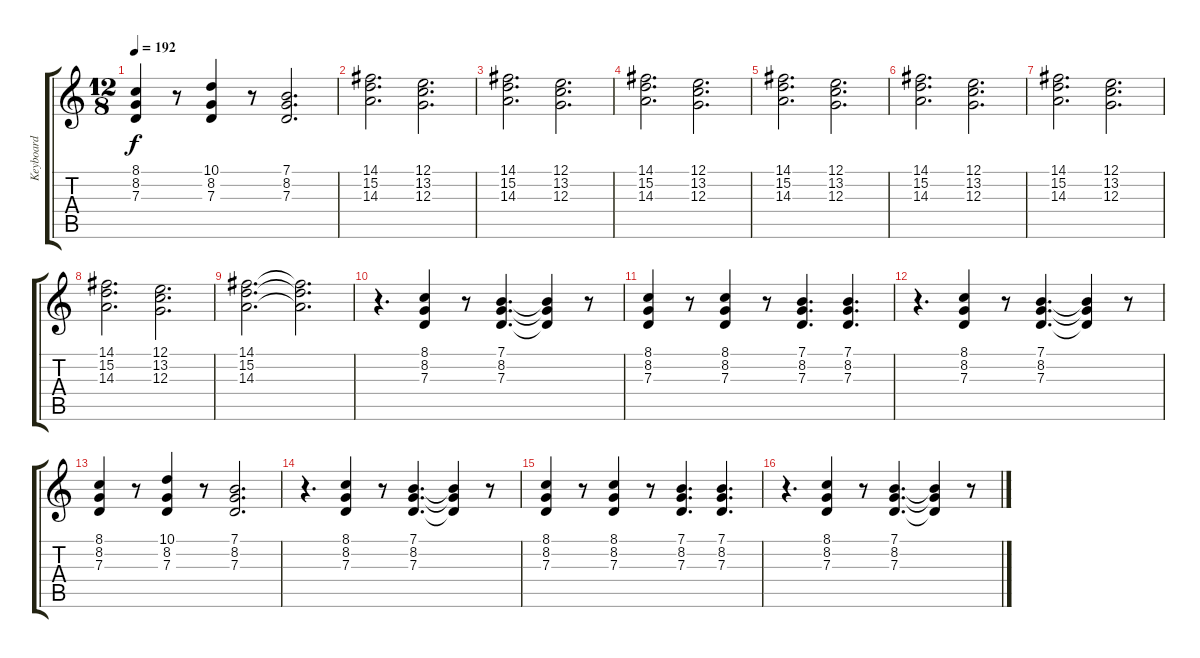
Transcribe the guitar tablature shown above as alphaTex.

\track ("Keyboard" "Keyboard") {instrument percussiveorgan}
\staff {score tabs}
\tuning (E4 B3 G3 D3 A2 E2) {hide}
\ts (12 8)
\tempo 192
\clef g2
\ks c
(8.1 8.2 7.3).4{dy f} r.8 (10.1 8.2 7.3).4 r.8 (7.1 8.2 7.3).2{d} |
(14.1 15.2 14.3).2{d} (12.1 13.2 12.3).2{d} |
(14.1 15.2 14.3).2{d} (12.1 13.2 12.3).2{d} |
(14.1 15.2 14.3).2{d} (12.1 13.2 12.3).2{d} |
(14.1 15.2 14.3).2{d} (12.1 13.2 12.3).2{d} |
(14.1 15.2 14.3).2{d} (12.1 13.2 12.3).2{d} |
(14.1 15.2 14.3).2{d} (12.1 13.2 12.3).2{d} |
(14.1 15.2 14.3).2{d} (12.1 13.2 12.3).2{d} |
(14.1 15.2 14.3).2{d} (14.1{t} 15.2{t} 14.3{t}).2{d} |
r.4{d} (8.1 8.2 7.3).4 r.8 (7.1 8.2 7.3).4{d} (7.1{t} 8.2{t} 7.3{t}).4 r.8 |
(8.1 8.2 7.3).4 r.8 (8.1 8.2 7.3).4 r.8 (7.1 8.2 7.3).4{d} (7.1 8.2 7.3).4{d} |
r.4{d} (8.1 8.2 7.3).4 r.8 (7.1 8.2 7.3).4{d} (7.1{t} 8.2{t} 7.3{t}).4 r.8 |
(8.1 8.2 7.3).4 r.8 (10.1 8.2 7.3).4 r.8 (7.1 8.2 7.3).2{d} |
r.4{d} (8.1 8.2 7.3).4 r.8 (7.1 8.2 7.3).4{d} (7.1{t} 8.2{t} 7.3{t}).4 r.8 |
(8.1 8.2 7.3).4 r.8 (8.1 8.2 7.3).4 r.8 (7.1 8.2 7.3).4{d} (7.1 8.2 7.3).4{d} |
r.4{d} (8.1 8.2 7.3).4 r.8 (7.1 8.2 7.3).4{d} (7.1{t} 8.2{t} 7.3{t}).4 r.8
